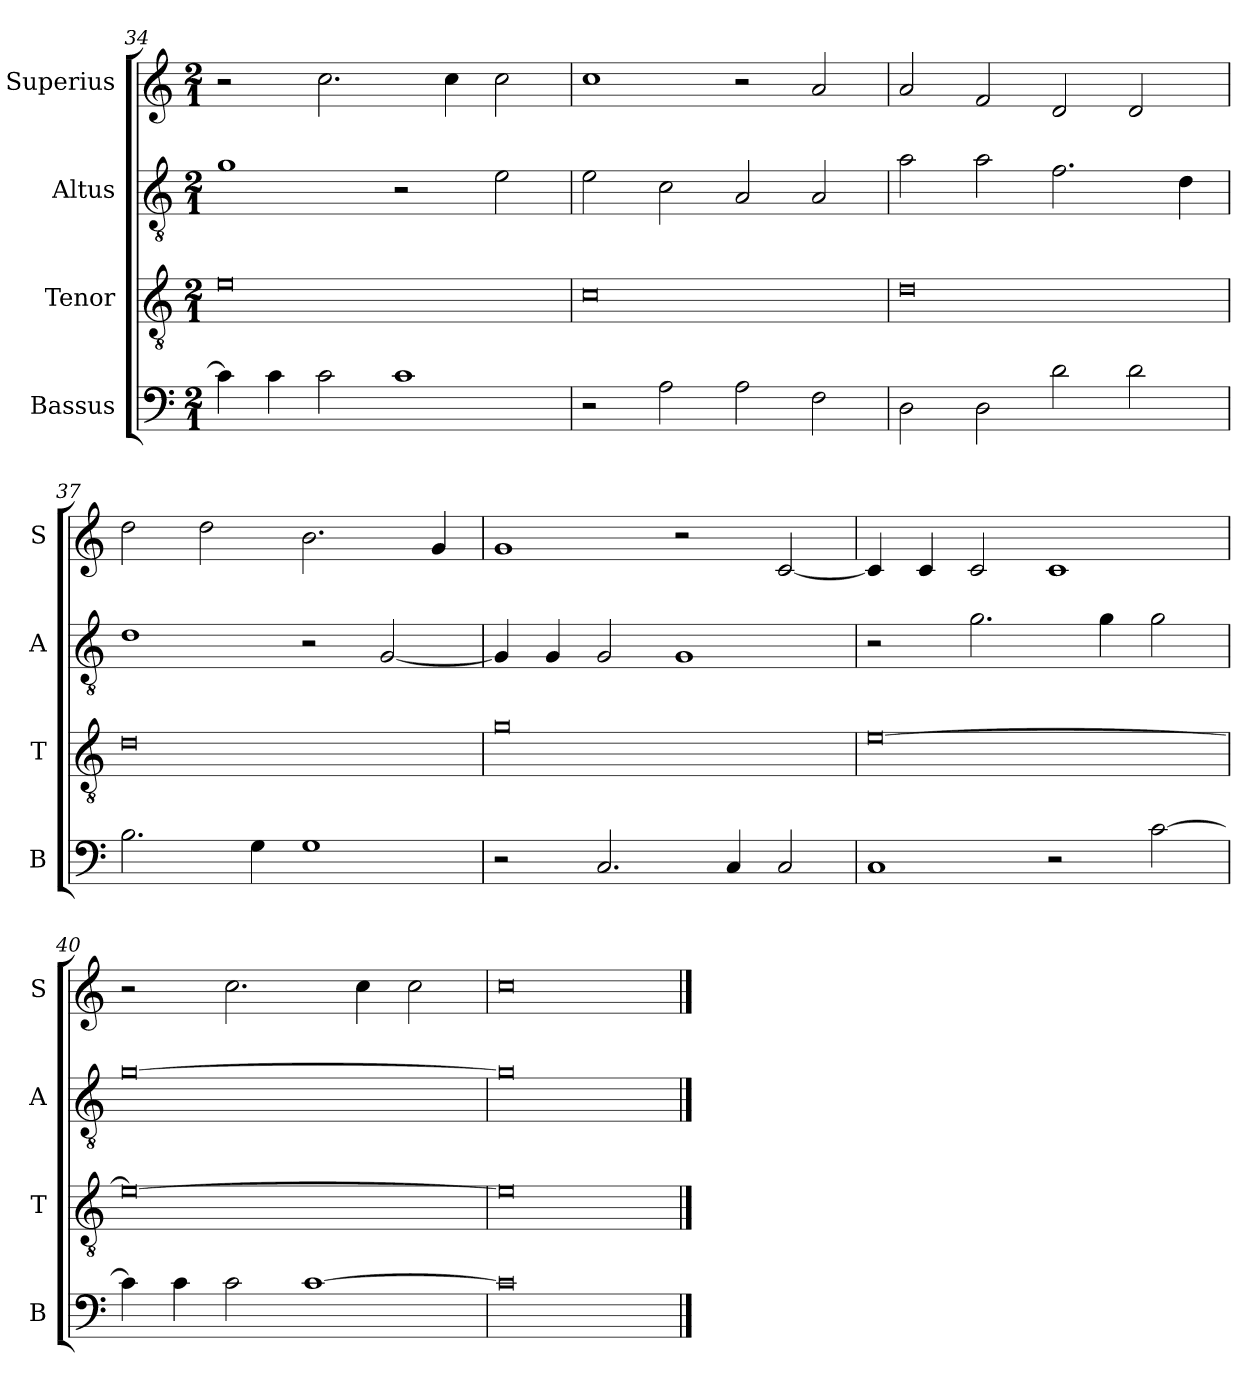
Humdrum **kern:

**kern	**kern	**kern	**kern
*part4	*part3	*part2	*part1
*staff4	*staff3	*staff2	*staff1
*I"Bassus	*I"Tenor	*I"Altus	*I"Superius
*I'B	*I'T	*I'A	*I'S
*clefF4	*clefGv2	*clefGv2	*clefG2
*k[]	*k[]	*k[]	*k[]
*M2/1	*M2/1	*M2/1	*M2/1
=34	=34	=34	=34
4c\]	0e	1g	2r
4c\	.	.	.
2c\	.	.	2.cc\
1c	.	2r	.
.	.	.	4cc\
.	.	2e\	2cc\
=35	=35	=35	=35
2r	0c	2e\	1cc
2A\	.	2c\	.
2A\	.	2A/	2r
2F\	.	2A/	2a/
=36	=36	=36	=36
2D\	0d	2a\	2a/
2D\	.	2a\	2f/
2d\	.	2.f\	2d/
2d\	.	.	2d/
.	.	4d\	.
=37	=37	=37	=37
2.B\	0d	1d	2dd\
.	.	.	2dd\
4G\	.	.	.
1G	.	2r	2.b\
.	.	[2G/	.
.	.	.	4g/
=38	=38	=38	=38
2r	0g	4G/]	1g
.	.	4G/	.
2.C/	.	2G/	.
.	.	1G	2r
4C/	.	.	.
2C/	.	.	[2c/
=39	=39	=39	=39
1C	[0e	2r	4c/]
.	.	.	4c/
.	.	2.g\	2c/
2r	.	.	1c
.	.	4g\	.
[2c\	.	2g\	.
=40	=40	=40	=40
4c\]	0e_	[0g	2r
4c\	.	.	.
2c\	.	.	2.cc\
[1c	.	.	.
.	.	.	4cc\
.	.	.	2cc\
=41	=41	=41	=41
0c]	0e]	0g]	0cc
==	==	==	==
*-	*-	*-	*-
